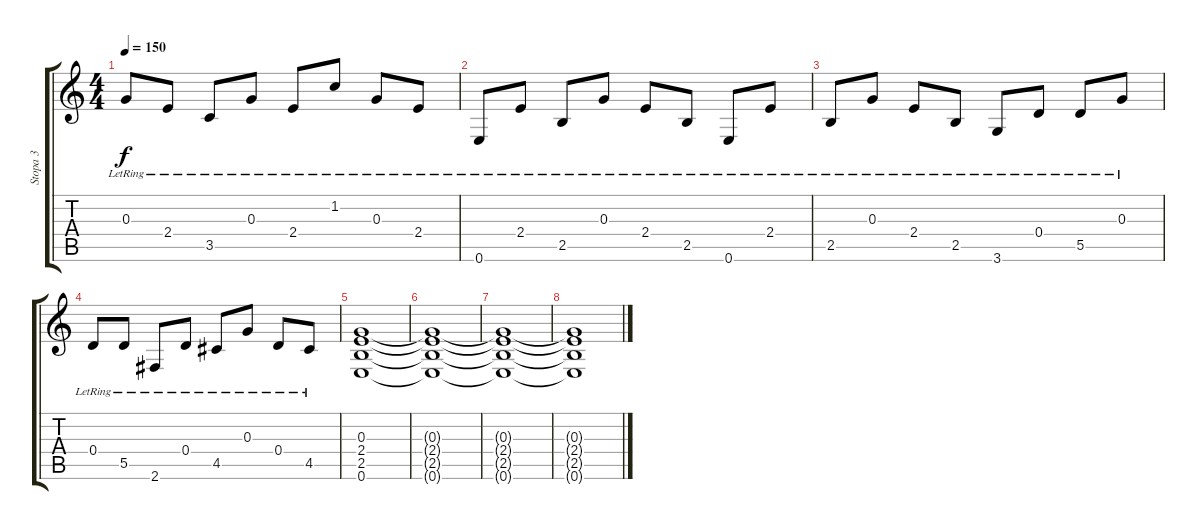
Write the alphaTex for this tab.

\track ("Stopa 3" "Stopa 3") {instrument distortionguitar}
\staff {score tabs}
\tuning (E4 B3 G3 D3 A2 E2) {hide}
\ts (4 4)
\tempo 150
\clef g2
\ks c
0.3{lr}.8{dy f} 2.4{lr}.8 3.5{lr}.8 0.3{lr}.8 2.4{lr}.8 1.2{lr}.8 0.3{lr}.8 2.4{lr}.8 |
0.6{lr}.8 2.4{lr}.8 2.5{lr}.8 0.3{lr}.8 2.4{lr}.8 2.5{lr}.8 0.6{lr}.8 2.4{lr}.8 |
2.5{lr}.8 0.3{lr}.8 2.4{lr}.8 2.5{lr}.8 3.6{lr}.8 0.4{lr}.8 5.5{lr}.8 0.3{lr}.8 |
0.4{lr}.8 5.5{lr}.8 2.6{lr}.8 0.4{lr}.8 4.5{lr}.8 0.3{lr}.8 0.4{lr}.8 4.5{lr}.8 |
(0.3 2.4 2.5 0.6).1 |
(0.3{t} 2.4{t} 2.5{t} 0.6{t}).1 |
(0.3{t} 2.4{t} 2.5{t} 0.6{t}).1 |
(0.3{t} 2.4{t} 2.5{t} 0.6{t}).1
